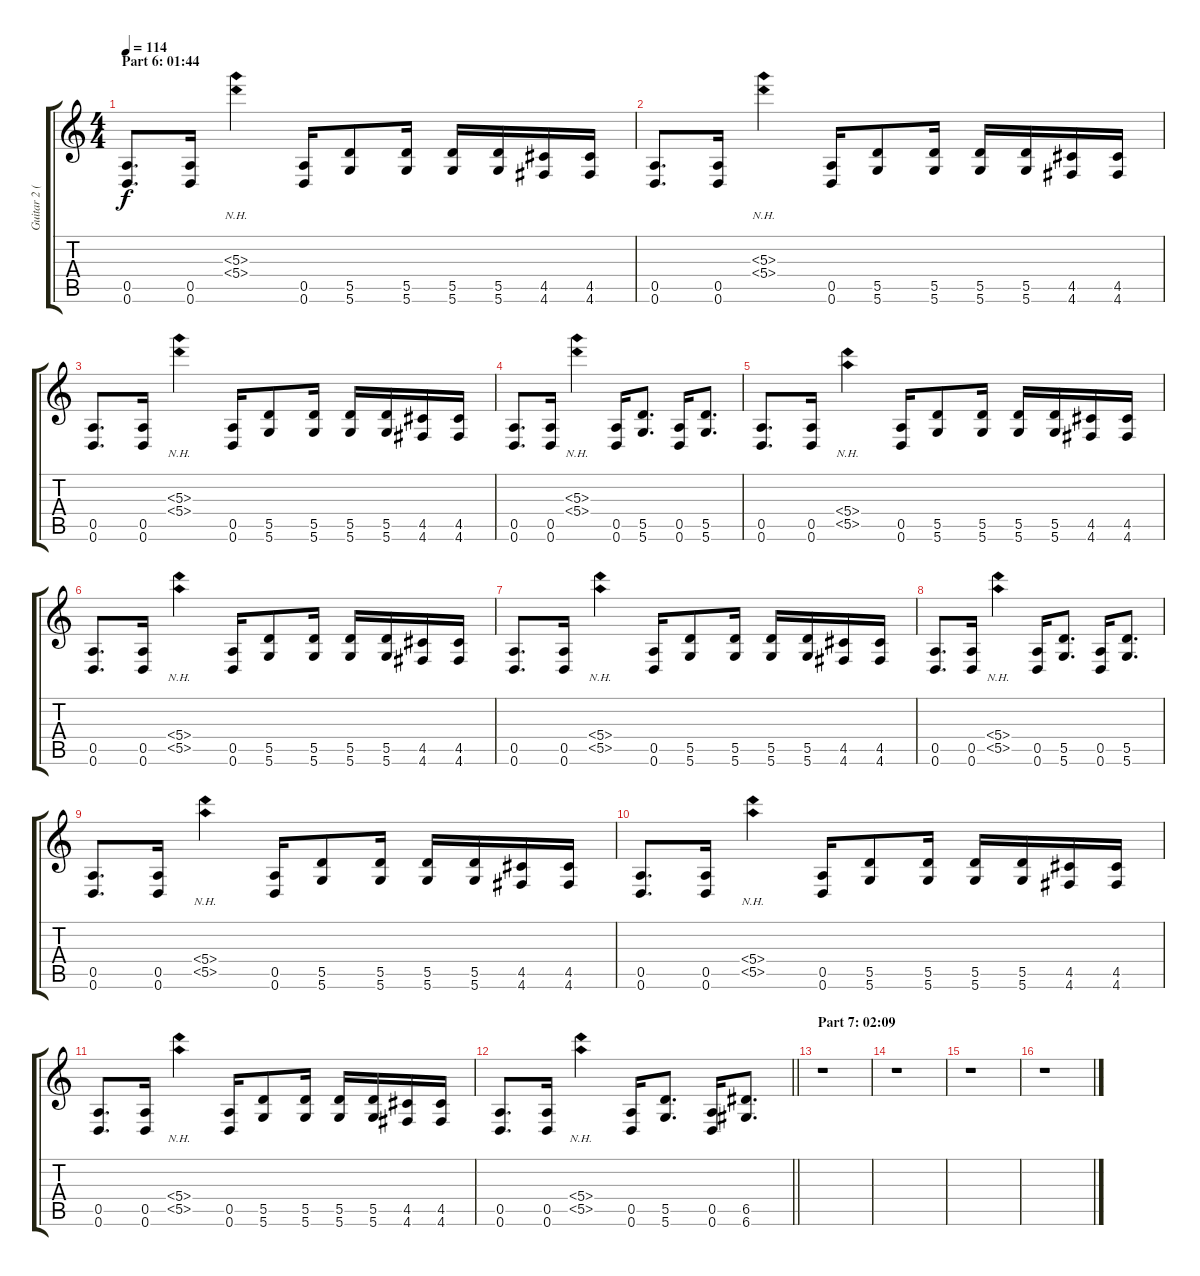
\track ("Guitar 2 (Distortion)" "Guitar 2 (") {instrument distortionguitar}
\staff {score tabs}
\tuning (E4 B3 G3 D3 A2 D2) {hide}
\ts (4 4)
\section ("" "Part 6: 01:44")
\tempo 114
\clef g2
\ks c
(0.5 0.6).8{d dy f} (0.5 0.6).16 (5.3{nh} 5.4{nh}).4 (0.5 0.6).16 (5.5 5.6).8 (5.5 5.6).16 (5.5 5.6).16 (5.5 5.6).16 (4.5 4.6).16 (4.5 4.6).16 |
(0.5 0.6).8{d} (0.5 0.6).16 (5.3{nh} 5.4{nh}).4 (0.5 0.6).16 (5.5 5.6).8 (5.5 5.6).16 (5.5 5.6).16 (5.5 5.6).16 (4.5 4.6).16 (4.5 4.6).16 |
(0.5 0.6).8{d} (0.5 0.6).16 (5.3{nh} 5.4{nh}).4 (0.5 0.6).16 (5.5 5.6).8 (5.5 5.6).16 (5.5 5.6).16 (5.5 5.6).16 (4.5 4.6).16 (4.5 4.6).16 |
(0.5 0.6).8{d} (0.5 0.6).16 (5.3{nh} 5.4{nh}).4 (0.5 0.6).16 (5.5 5.6).8{d} (0.5 0.6).16 (5.5 5.6).8{d} |
(0.5 0.6).8{d} (0.5 0.6).16 (5.4{nh} 5.5{nh}).4 (0.5 0.6).16 (5.5 5.6).8 (5.5 5.6).16 (5.5 5.6).16 (5.5 5.6).16 (4.5 4.6).16 (4.5 4.6).16 |
(0.5 0.6).8{d} (0.5 0.6).16 (5.4{nh} 5.5{nh}).4 (0.5 0.6).16 (5.5 5.6).8 (5.5 5.6).16 (5.5 5.6).16 (5.5 5.6).16 (4.5 4.6).16 (4.5 4.6).16 |
(0.5 0.6).8{d} (0.5 0.6).16 (5.4{nh} 5.5{nh}).4 (0.5 0.6).16 (5.5 5.6).8 (5.5 5.6).16 (5.5 5.6).16 (5.5 5.6).16 (4.5 4.6).16 (4.5 4.6).16 |
(0.5 0.6).8{d} (0.5 0.6).16 (5.4{nh} 5.5{nh}).4 (0.5 0.6).16 (5.5 5.6).8{d} (0.5 0.6).16 (5.5 5.6).8{d} |
(0.5 0.6).8{d} (0.5 0.6).16 (5.4{nh} 5.5{nh}).4 (0.5 0.6).16 (5.5 5.6).8 (5.5 5.6).16 (5.5 5.6).16 (5.5 5.6).16 (4.5 4.6).16 (4.5 4.6).16 |
(0.5 0.6).8{d} (0.5 0.6).16 (5.4{nh} 5.5{nh}).4 (0.5 0.6).16 (5.5 5.6).8 (5.5 5.6).16 (5.5 5.6).16 (5.5 5.6).16 (4.5 4.6).16 (4.5 4.6).16 |
(0.5 0.6).8{d} (0.5 0.6).16 (5.4{nh} 5.5{nh}).4 (0.5 0.6).16 (5.5 5.6).8 (5.5 5.6).16 (5.5 5.6).16 (5.5 5.6).16 (4.5 4.6).16 (4.5 4.6).16 |
\barLineRight lightlight
(0.5 0.6).8{d} (0.5 0.6).16 (5.4{nh} 5.5{nh}).4 (0.5 0.6).16 (5.5 5.6).8{d} (0.5 0.6).16 (6.5 6.6).8{d} |
\section ("" "Part 7: 02:09")
r.1 |
r.1 |
r.1 |
r.1
